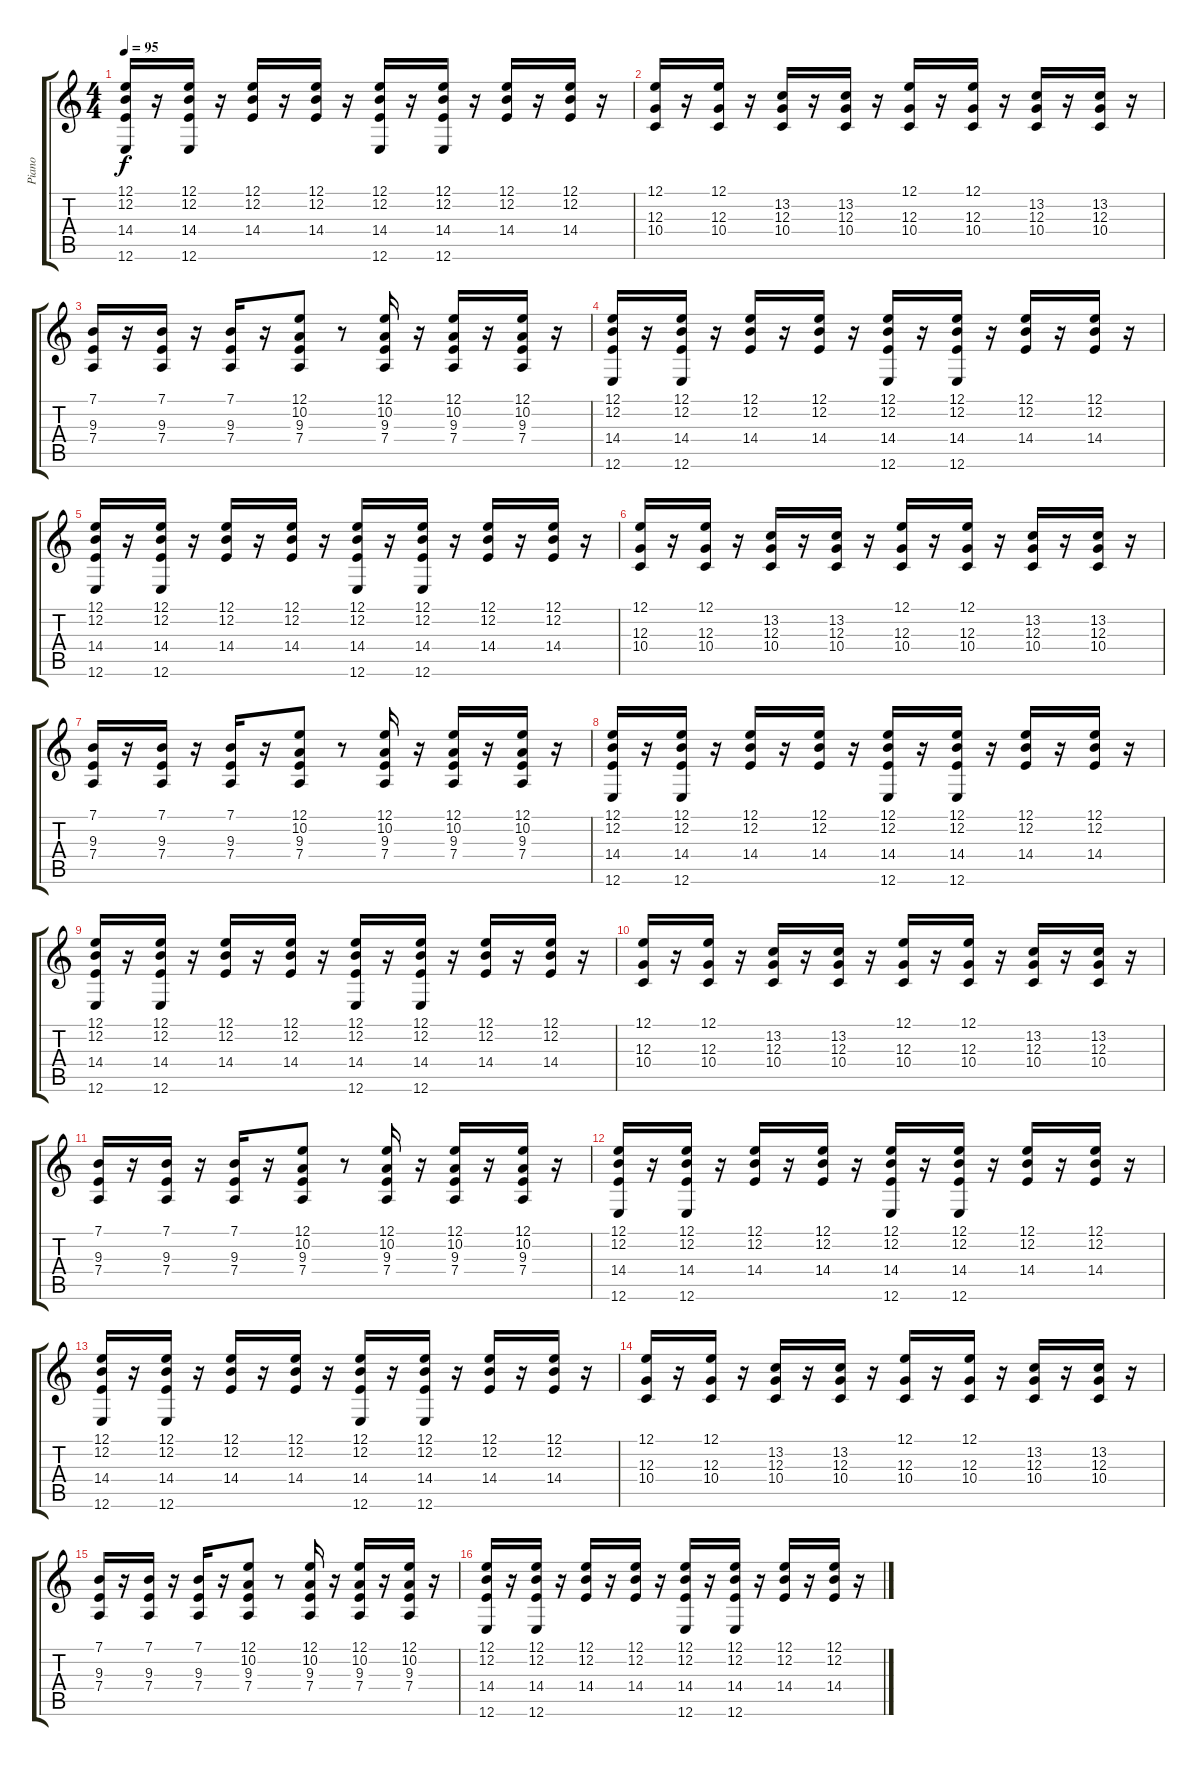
\track ("Piano" "Piano") {instrument acousticgrandpiano}
\staff {score tabs}
\tuning (E4 B3 G3 D3 A2 E2) {hide}
\ts (4 4)
\tempo 95
\clef g2
\ks c
(12.1 12.2 14.4 12.6).16{dy f} r.16 (12.1 12.2 14.4 12.6).16 r.16 (12.1 12.2 14.4).16 r.16 (12.1 12.2 14.4).16 r.16 (12.1 12.2 14.4 12.6).16 r.16 (12.1 12.2 14.4 12.6).16 r.16 (12.1 12.2 14.4).16 r.16 (12.1 12.2 14.4).16 r.16 |
(12.1 12.3 10.4).16 r.16 (12.1 12.3 10.4).16 r.16 (13.2 12.3 10.4).16 r.16 (13.2 12.3 10.4).16 r.16 (12.1 12.3 10.4).16 r.16 (12.1 12.3 10.4).16 r.16 (13.2 12.3 10.4).16 r.16 (13.2 12.3 10.4).16 r.16 |
(7.1 9.3 7.4).16 r.16 (7.1 9.3 7.4).16 r.16 (7.1 9.3 7.4).16 r.16 (12.1 10.2 9.3 7.4).8 r.8 (12.1 10.2 9.3 7.4).16 r.16 (12.1 10.2 9.3 7.4).16 r.16 (12.1 10.2 9.3 7.4).16 r.16 |
(12.1 12.2 14.4 12.6).16 r.16 (12.1 12.2 14.4 12.6).16 r.16 (12.1 12.2 14.4).16 r.16 (12.1 12.2 14.4).16 r.16 (12.1 12.2 14.4 12.6).16 r.16 (12.1 12.2 14.4 12.6).16 r.16 (12.1 12.2 14.4).16 r.16 (12.1 12.2 14.4).16 r.16 |
(12.1 12.2 14.4 12.6).16 r.16 (12.1 12.2 14.4 12.6).16 r.16 (12.1 12.2 14.4).16 r.16 (12.1 12.2 14.4).16 r.16 (12.1 12.2 14.4 12.6).16 r.16 (12.1 12.2 14.4 12.6).16 r.16 (12.1 12.2 14.4).16 r.16 (12.1 12.2 14.4).16 r.16 |
(12.1 12.3 10.4).16 r.16 (12.1 12.3 10.4).16 r.16 (13.2 12.3 10.4).16 r.16 (13.2 12.3 10.4).16 r.16 (12.1 12.3 10.4).16 r.16 (12.1 12.3 10.4).16 r.16 (13.2 12.3 10.4).16 r.16 (13.2 12.3 10.4).16 r.16 |
(7.1 9.3 7.4).16 r.16 (7.1 9.3 7.4).16 r.16 (7.1 9.3 7.4).16 r.16 (12.1 10.2 9.3 7.4).8 r.8 (12.1 10.2 9.3 7.4).16 r.16 (12.1 10.2 9.3 7.4).16 r.16 (12.1 10.2 9.3 7.4).16 r.16 |
(12.1 12.2 14.4 12.6).16 r.16 (12.1 12.2 14.4 12.6).16 r.16 (12.1 12.2 14.4).16 r.16 (12.1 12.2 14.4).16 r.16 (12.1 12.2 14.4 12.6).16 r.16 (12.1 12.2 14.4 12.6).16 r.16 (12.1 12.2 14.4).16 r.16 (12.1 12.2 14.4).16 r.16 |
(12.1 12.2 14.4 12.6).16 r.16 (12.1 12.2 14.4 12.6).16 r.16 (12.1 12.2 14.4).16 r.16 (12.1 12.2 14.4).16 r.16 (12.1 12.2 14.4 12.6).16 r.16 (12.1 12.2 14.4 12.6).16 r.16 (12.1 12.2 14.4).16 r.16 (12.1 12.2 14.4).16 r.16 |
(12.1 12.3 10.4).16 r.16 (12.1 12.3 10.4).16 r.16 (13.2 12.3 10.4).16 r.16 (13.2 12.3 10.4).16 r.16 (12.1 12.3 10.4).16 r.16 (12.1 12.3 10.4).16 r.16 (13.2 12.3 10.4).16 r.16 (13.2 12.3 10.4).16 r.16 |
(7.1 9.3 7.4).16 r.16 (7.1 9.3 7.4).16 r.16 (7.1 9.3 7.4).16 r.16 (12.1 10.2 9.3 7.4).8 r.8 (12.1 10.2 9.3 7.4).16 r.16 (12.1 10.2 9.3 7.4).16 r.16 (12.1 10.2 9.3 7.4).16 r.16 |
(12.1 12.2 14.4 12.6).16 r.16 (12.1 12.2 14.4 12.6).16 r.16 (12.1 12.2 14.4).16 r.16 (12.1 12.2 14.4).16 r.16 (12.1 12.2 14.4 12.6).16 r.16 (12.1 12.2 14.4 12.6).16 r.16 (12.1 12.2 14.4).16 r.16 (12.1 12.2 14.4).16 r.16 |
(12.1 12.2 14.4 12.6).16 r.16 (12.1 12.2 14.4 12.6).16 r.16 (12.1 12.2 14.4).16 r.16 (12.1 12.2 14.4).16 r.16 (12.1 12.2 14.4 12.6).16 r.16 (12.1 12.2 14.4 12.6).16 r.16 (12.1 12.2 14.4).16 r.16 (12.1 12.2 14.4).16 r.16 |
(12.1 12.3 10.4).16 r.16 (12.1 12.3 10.4).16 r.16 (13.2 12.3 10.4).16 r.16 (13.2 12.3 10.4).16 r.16 (12.1 12.3 10.4).16 r.16 (12.1 12.3 10.4).16 r.16 (13.2 12.3 10.4).16 r.16 (13.2 12.3 10.4).16 r.16 |
(7.1 9.3 7.4).16 r.16 (7.1 9.3 7.4).16 r.16 (7.1 9.3 7.4).16 r.16 (12.1 10.2 9.3 7.4).8 r.8 (12.1 10.2 9.3 7.4).16 r.16 (12.1 10.2 9.3 7.4).16 r.16 (12.1 10.2 9.3 7.4).16 r.16 |
(12.1 12.2 14.4 12.6).16 r.16 (12.1 12.2 14.4 12.6).16 r.16 (12.1 12.2 14.4).16 r.16 (12.1 12.2 14.4).16 r.16 (12.1 12.2 14.4 12.6).16 r.16 (12.1 12.2 14.4 12.6).16 r.16 (12.1 12.2 14.4).16 r.16 (12.1 12.2 14.4).16 r.16
